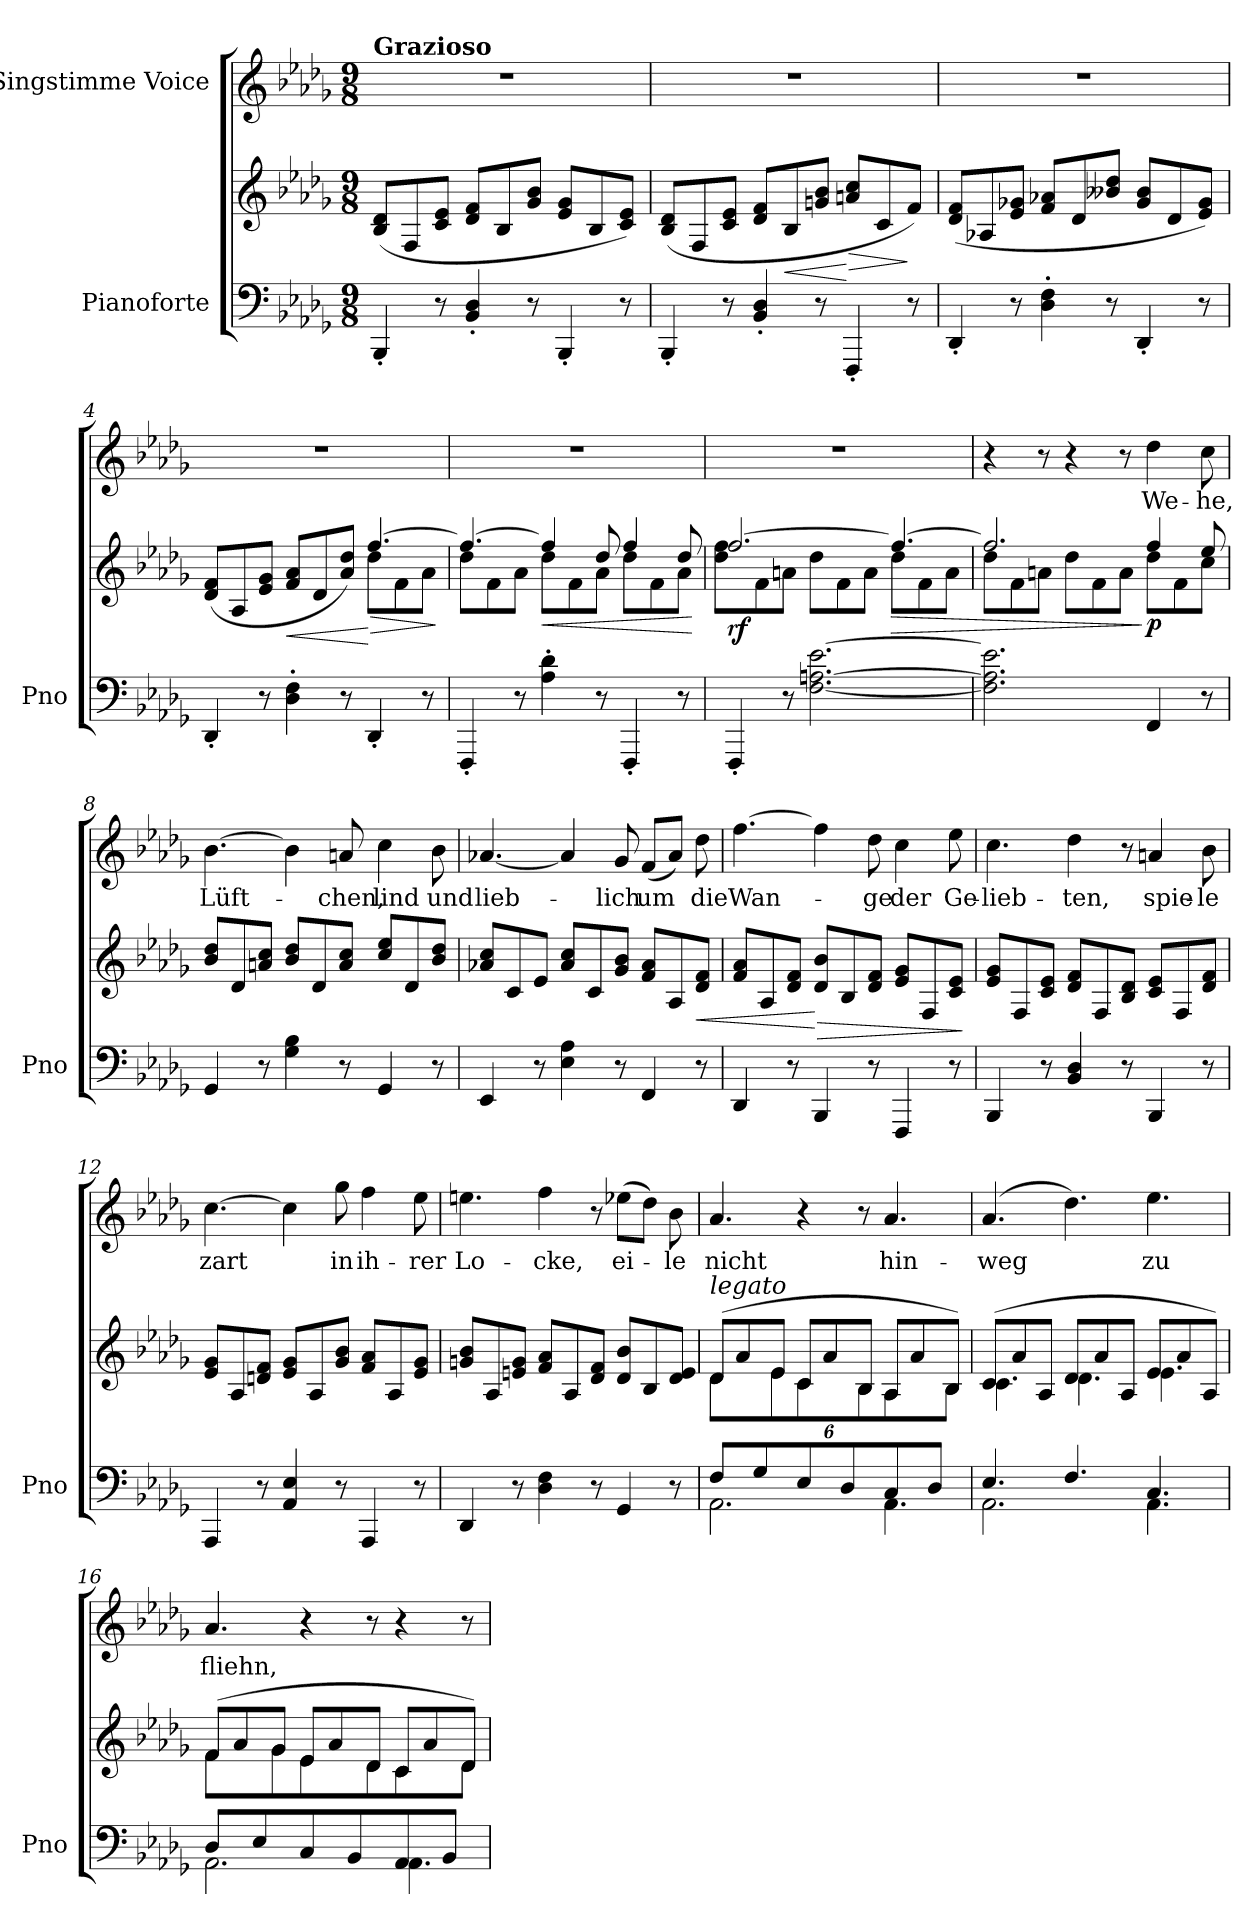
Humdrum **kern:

**kern	**kern	**dynam	**kern	**text
*part2	*part2	*part2	*part1	*part1
*staff3	*staff2	*staff2/3	*staff1	*staff1
*I"Pianoforte	*	*	*I"Singstimme Voice	*
*I'Pno	*	*	*	*
*clefF4	*clefG2	*	*clefG2	*
*k[b-e-a-d-g-]	*k[b-e-a-d-g-]	*	*k[b-e-a-d-g-]	*
*M9/8	*M9/8	*	*M9/8	*
=1	=1	=1	=1	=1
!	!	!	!LO:TX:a:B:t=Grazioso	!
!	!	!LO:DY:b	!	!
!	!	!LO:DY:n=1:b	!	!
4BBB-'/	(8B-/ 8d-/L	p other-dynamics	8%9r	.
.	8F/	.	.	.
8r	8c/ 8e-/J	.	.	.
4BB-/' 4D-/'	8d-/ 8f/L	.	.	.
.	8B-/	.	.	.
8r	8g-/ 8b-/J	.	.	.
4BBB-'/	8e-/ 8g-/L	.	.	.
.	8B-/	.	.	.
8r	8c/ 8e-/J)	.	.	.
=2	=2	=2	=2	=2
4BBB-'/	(8B-/ 8d-/L	.	8%9r	.
.	8F/	.	.	.
8r	8c/ 8e-/J	.	.	.
4BB-/' 4D-/'	8d-/ 8f/L	.	.	.
!	!	!LO:HP:b	!	!
.	8B-/	<	.	.
8r	8gn/ 8b-/J	.	.	.
!	!	!LO:HP:n=1:b	!	!
4FFF'/	8an/ 8cc/L	[ >	.	.
.	8c/	.	.	.
8r	8f/J)	]	.	.
=3	=3	=3	=3	=3
4DD-'/	(8d-/ 8f/L	.	8%9r	.
.	8A-X/	.	.	.
8r	8e-/ 8g-X/J	.	.	.
4D-\' 4F\'	8f/ 8a-X/L	.	.	.
.	8d-/	.	.	.
8r	8b--X/ 8dd-/J	.	.	.
4DD-'/	8g-/ 8b--/L	.	.	.
.	8d-/	.	.	.
8r	8e-/ 8g-/J)	.	.	.
=4	=4	=4	=4	=4
*	*^	*	*	*
4DD-'/	(<8d-/ 8f/L	2.ryy	.	8%9r	.
.	8A-/	.	.	.	.
8r	8e-/ 8g-/J	.	.	.	.
!	!	!	!LO:HP:b	!	!
4D-\' 4F\'	8f/ 8a-/L	.	<	.	.
.	8d-/	.	.	.	.
8r	8a-/ 8dd-/J)	.	.	.	.
!	!	!	!LO:HP:n=1:b	!	!
4DD-'/	[4.ff/	8dd-\L	[ >	.	.
.	.	8f\	.	.	.
8r	.	8a-\J	.	.	.
*	*v	*v	*	*	*
.	.	]	.	.
=5	=5	=5	=5	=5
*	*^	*	*	*
4FFF'/	4.ff/_	8dd-\L	.	8%9r	.
.	.	8f\	.	.	.
8r	.	8a-\J	.	.	.
!	!	!	!LO:HP:b	!	!
4A-\' 4d-\'	4ff/]	8dd-\L	<	.	.
.	.	8f\	.	.	.
8r	8dd-/	8a-\J	.	.	.
4FFF'/	4ff/	8dd-\L	.	.	.
.	.	8f\	.	.	.
8r	8dd-/	8a-\J	.	.	.
*	*v	*v	*	*	*
.	.	[	.	.
=6	=6	=6	=6	=6
*	*^	*	*	*
!	!	!	!LO:DY:b	!	!
4FFF'/	[2.ff/	8dd-\ 8ff\L	rf	8%9r	.
.	.	8f\	.	.	.
8r	.	8an\J	.	.	.
[2.F\ [2.An\ [2.e-\	.	8dd-\L	.	.	.
.	.	8f\	.	.	.
.	.	8a\J	.	.	.
!	!	!	!LO:HP:b	!	!
.	4.ff/_	8dd-\L	>	.	.
.	.	8f\	.	.	.
.	.	8a\J	.	.	.
=7	=7	=7	=7	=7	=7
2.F\] 2.A\] 2.e-\]	2.ff/]	8dd-\L	.	4r	.
.	.	8f\	.	.	.
.	.	8an\J	.	8r	.
.	.	8dd-\L	.	4r	.
.	.	8f\	.	.	.
.	.	8a\J	.	8r	.
!	!	!	!LO:DY:n=1:b	!	!
4FF/	4ff/	8dd-\L	] p	4dd-\	We-
.	.	8f\	.	.	.
8r	8ee-/	8cc\J	.	8cc\	-he,
*	*v	*v	*	*	*
=8	=8	=8	=8	=8
4GG-/	8b-/ 8dd-/L	.	[4.b-\	Lüft-
.	8d-/	.	.	.
8r	8an/ 8cc/J	.	.	.
4G-\ 4B-\	8b-/ 8dd-/L	.	4b-\]	.
.	8d-/	.	.	.
8r	8a/ 8cc/J	.	8an/	-chen,
4GG-/	8cc/ 8ee-/L	.	4cc\	lind
.	8d-/	.	.	.
8r	8b-/ 8dd-/J	.	8b-\	und
=9	=9	=9	=9	=9
4EE-/	8a-X/ 8cc/L	.	[4.a-X/	lieb-
.	8c/	.	.	.
8r	8e-/J	.	.	.
4E-\ 4A-\	8a-/ 8cc/L	.	4a-/]	.
.	8c/	.	.	.
8r	8g-/ 8b-/J	.	8g-/	-lich
4FF/	8f/ 8a-/L	.	(8f/L	um
.	8A-/	.	8a-/J)	.
!	!	!LO:HP:b	!	!
8r	8d-/ 8f/J	<	8dd-\	die
=10	=10	=10	=10	=10
4DD-/	8f/ 8a-/L	.	[4.ff\	Wan-
.	8A-/	.	.	.
8r	8d-/ 8f/J	.	.	.
!	!	!LO:HP:n=1:b	!	!
4BBB-/	8d-/ 8b-/L	[ >	4ff\]	.
.	8B-/	.	.	.
8r	8d-/ 8f/J	.	8dd-\	-ge
4FFF/	8e-/ 8g-/L	.	4cc\	der
.	8F/	.	.	.
8r	8c/ 8e-/J	.	8ee-\	Ge-
.	.	]	.	.
=11	=11	=11	=11	=11
4BBB-/	8e-/ 8g-/L	.	4.cc\	-lieb-
.	8F/	.	.	.
8r	8c/ 8e-/J	.	.	.
4BB-/ 4D-/	8d-/ 8f/L	.	4dd-\	-ten,
.	8F/	.	.	.
8r	8B-/ 8d-/J	.	8r	.
4BBB-/	8c/ 8e-/L	.	4an/	spie-
.	8F/	.	.	.
8r	8d-/ 8f/J	.	8b-\	-le
=12	=12	=12	=12	=12
4AAA-/	8e-/ 8g-/L	.	[4.cc\	zart
.	8A-/	.	.	.
8r	8dn/ 8f/J	.	.	.
4AA-/ 4E-/	8e-/ 8g-/L	.	4cc\]	.
.	8A-/	.	.	.
8r	8g-/ 8b-/J	.	8gg-\	in
4AAA-/	8f/ 8a-/L	.	4ff\	ih-
.	8A-/	.	.	.
8r	8e-/ 8g-/J	.	8ee-\	-rer
=13	=13	=13	=13	=13
4DD-/	8gn/ 8b-/L	.	4.een\	Lo-
.	8A-/	.	.	.
8r	8en/ 8g/J	.	.	.
4D-\ 4F\	8f/ 8a-/L	.	4ff\	-cke,
.	8A-/	.	.	.
8r	8d-/ 8f/J	.	8r	.
4GG-/	8d-/ 8b-/L	.	(8ee-X\L	ei-
.	8B-/	.	8dd-\J)	.
8r	8d-/ 8e/J	.	8b-\	-le
=14	=14	=14	=14	=14
*^	*^	*	*	*
!	!	!LO:TX:i:t=legato	!	!	!	!
16%3F/L	2.AA-\	(8d-/L	8d-\L	.	4.a-/	nicht
.	.	8a-/	8ryy	.	.	.
16%3G-/	.	.	.	.	.	.
.	.	8e-/J	8e-\	.	.	.
16%3E-/	.	8c/L	8c\	.	4r	.
.	.	8a-/	8ryy	.	.	.
16%3D-/	.	.	.	.	.	.
.	.	8B-/J	8B-\	.	8r	.
16%3C/	4.AA-\	8A-/L	8A-\	.	4.a-/	hin-
.	.	8a-/	8ryy	.	.	.
16%3D-/J	.	.	.	.	.	.
.	.	8B-/J)	8B-\J	.	.	.
=15	=15	=15	=15	=15	=15	=15
!	!	!LO:N:head=solid	!	!	!	!
4.E-/	2.AA-\	(8c/L	4.c\	.	(4.a-/	-weg
.	.	8a-/	.	.	.	.
.	.	8A-/J	.	.	.	.
!	!	!LO:N:head=solid	!	!	!	!
4.F/	.	8d-/L	4.d-\	.	4.dd-\)	.
.	.	8a-/	.	.	.	.
.	.	8A-/J	.	.	.	.
!	!	!LO:N:head=solid	!	!	!	!
4.C/	4.AA-\	8e-/L	4.e-\	.	4.ee-\	zu
.	.	8a-/	.	.	.	.
.	.	8A-/J)	.	.	.	.
=16	=16	=16	=16	=16	=16	=16
*Xtuplet	*	*	*	*	*	*
16%3D-/L	2.AA-\	(8f/L	8f\L	.	4.a-/	fliehn,
.	.	8a-/	8ryy	.	.	.
16%3E-/	.	.	.	.	.	.
.	.	8g-/J	8g-\	.	.	.
16%3C/	.	8e-/L	8e-\	.	4r	.
.	.	8a-/	8ryy	.	.	.
16%3BB-/	.	.	.	.	.	.
.	.	8d-/J	8d-\	.	8r	.
!LO:N:head=solid	!	!	!	!	!	!
16%3AA-/	4.AA-\	8c/L	8c\	.	4r	.
.	.	8a-/	8ryy	.	.	.
16%3BB-/J	.	.	.	.	.	.
.	.	8d-/J)	8d-\J	.	8r	.
*v	*v	*	*	*	*	*
*	*v	*v	*	*	*
=	=	=	=	=
*-	*-	*-	*-	*-
